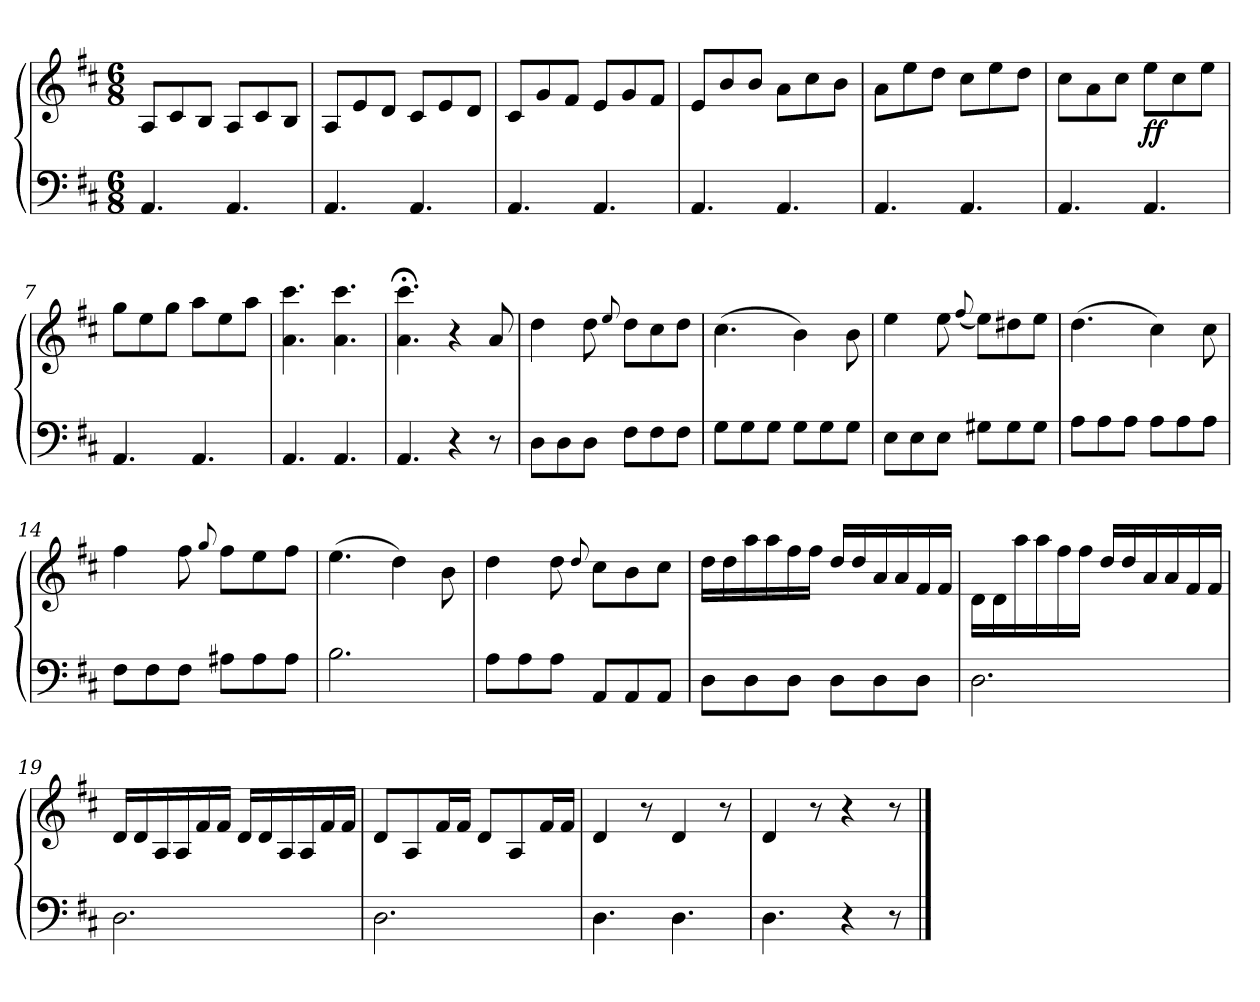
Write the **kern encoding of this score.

**kern	**kern	**dynam
*part1	*part1	*part1
*staff2	*staff1	*staff1/2
*clefF4	*clefG2	*
*k[f#c#]	*k[f#c#]	*
*M6/8	*M6/8	*
=1	=1	=1
!	!	!LO:DY:a=2
4.AA/	8A/L	cresc.
.	8c#/	.
.	8B/J	.
4.AA/	8A/L	.
.	8c#/	.
.	8B/J	.
=2	=2	=2
4.AA/	8A/L	.
.	8e/	.
.	8d/J	.
4.AA/	8c#/L	.
.	8e/	.
.	8d/J	.
=3	=3	=3
4.AA/	8c#/L	.
.	8g/	.
.	8f#/J	.
4.AA/	8e/L	.
.	8g/	.
.	8f#/J	.
=4	=4	=4
4.AA/	8e/L	.
.	8b/	.
.	8b/J	.
4.AA/	8a\L	.
.	8cc#\	.
.	8b\J	.
=5	=5	=5
4.AA/	8a\L	.
.	8ee\	.
.	8dd\J	.
4.AA/	8cc#\L	.
.	8ee\	.
.	8dd\J	.
!!LO:LB:g=z
=6	=6	=6
4.AA/	8cc#\L	.
.	8a\	.
.	8cc#\J	.
!	!	!LO:DY:b
4.AA/	8ee\L	ff
.	8cc#\	.
.	8ee\J	.
=7	=7	=7
4.AA/	8gg\L	.
.	8ee\	.
.	8gg\J	.
4.AA/	8aa\L	.
.	8ee\	.
.	8aa\J	.
=8	=8	=8
4.AA/	4.a\ 4.ccc#\	.
4.AA/	4.a\ 4.ccc#\	.
=9	=9	=9
4.AA/	4.a;<\ 4.ccc#;<\	.
4r	4r	.
8r	8a/	.
=10	=10	=10
8D\L	4dd\	.
8D\	.	.
8D\J	8dd\	.
.	8qqee/	.
8F#\L	8dd\L	.
8F#\	8cc#\	.
8F#\J	8dd\J	.
=11	=11	=11
8G\L	(>4.cc#\	.
8G\	.	.
8G\J	.	.
8G\L	4b\)	.
8G\	.	.
8G\J	8b\	.
!!LO:LB:g=z
=12	=12	=12
8E\L	4ee\	.
8E\	.	.
8E\J	8ee\	.
.	(<8qqff#/	.
8G#X\L	8ee\L)	.
8G#\	8dd#X\	.
8G#\J	8ee\J	.
=13	=13	=13
8A\L	(>4.dd\	.
8A\	.	.
8A\J	.	.
8A\L	4cc#\)	.
8A\	.	.
8A\J	8cc#\	.
=14	=14	=14
8F#\L	4ff#\	.
8F#\	.	.
8F#\J	8ff#\	.
.	8qqgg/	.
8A#X\L	8ff#\L	.
8A#\	8ee\	.
8A#\J	8ff#\J	.
=15	=15	=15
2.B\	(>4.ee\	.
.	4dd\)	.
.	8b\	.
=16	=16	=16
8A\L	4dd\	.
8A\	.	.
8A\J	8dd\	.
.	8qqdd/	.
8AA/L	8cc#\L	.
8AA/	8b\	.
8AA/J	8cc#\J	.
!!LO:LB:g=z
=17	=17	=17
8D\L	16dd\LL	.
.	16dd\	.
8D\	16aa\	.
.	16aa\	.
8D\J	16ff#\	.
.	16ff#\JJ	.
8D\L	16dd/LL	.
.	16dd/	.
8D\	16a/	.
.	16a/	.
8D\J	16f#/	.
.	16f#/JJ	.
=18	=18	=18
2.D\	16d\LL	.
.	16d\	.
.	16aa\	.
.	16aa\	.
.	16ff#\	.
.	16ff#\JJ	.
.	16dd/LL	.
.	16dd/	.
.	16a/	.
.	16a/	.
.	16f#/	.
.	16f#/JJ	.
=19	=19	=19
2.D\	16d/LL	.
.	16d/	.
.	16A/	.
.	16A/	.
.	16f#/	.
.	16f#/JJ	.
.	16d/LL	.
.	16d/	.
.	16A/	.
.	16A/	.
.	16f#/	.
.	16f#/JJ	.
=20	=20	=20
2.D\	8d/L	.
.	8A/	.
.	16f#/L	.
.	16f#/JJ	.
.	8d/L	.
.	8A/	.
.	16f#/L	.
.	16f#/JJ	.
!!LO:LB:g=z
=21	=21	=21
4.D\	4d/	.
.	8r	.
4.D\	4d/	.
.	8r	.
=22	=22	=22
4.D\	4d/	.
.	8r	.
4r	4r	.
8r	8r	.
==	==	==
*-	*-	*-
